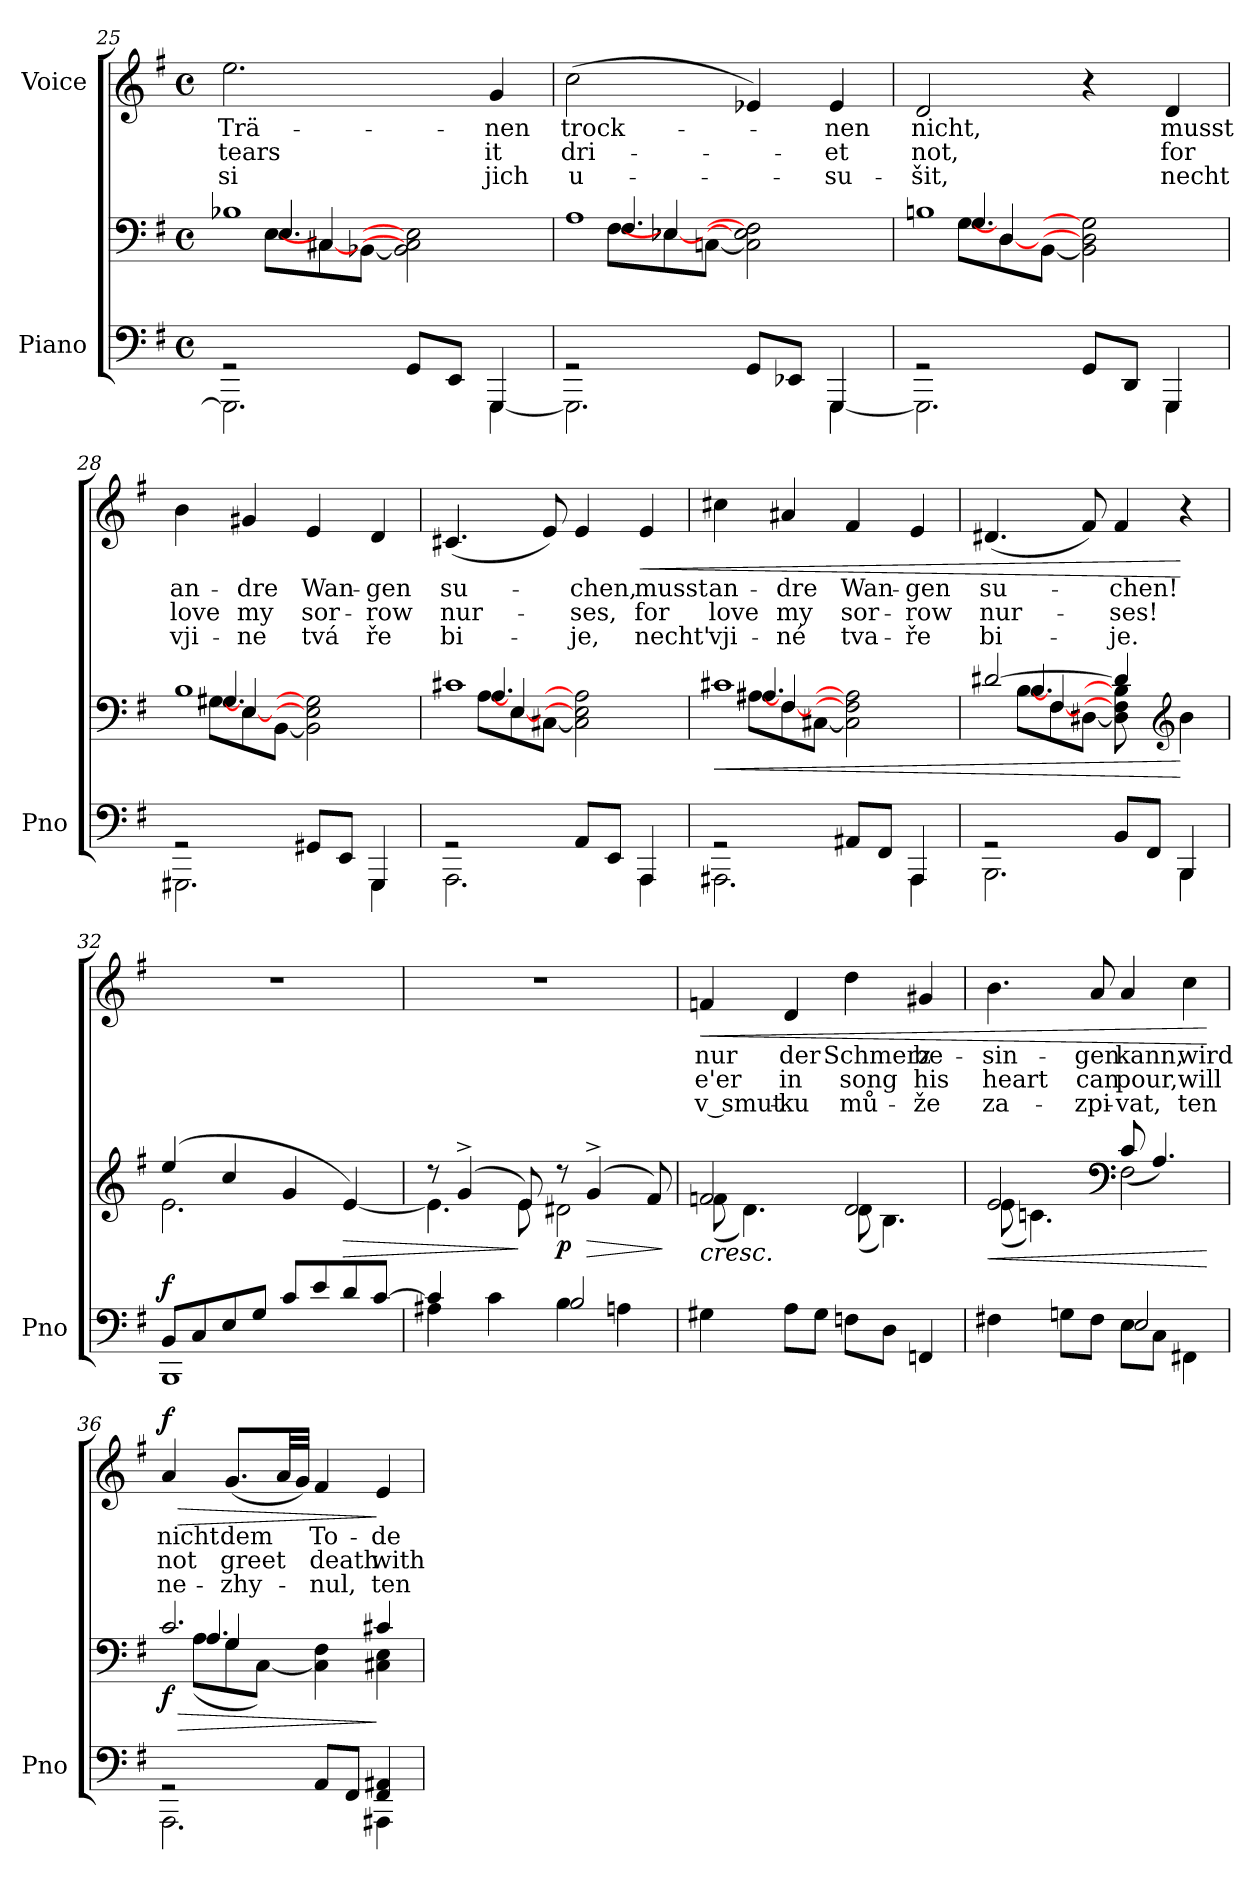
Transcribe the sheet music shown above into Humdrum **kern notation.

**kern	**kern	**dynam	**kern	**text	**text	**text	**dynam
*part2	*part2	*part2	*part1	*part1	*part1	*part1	*part1
*staff3	*staff2	*staff2/3	*staff1	*staff1	*staff1	*staff1	*staff1
*I"Piano	*	*	*I"Voice	*	*	*	*
*I'Pno	*	*	*	*	*	*	*
*clefF4	*clefF4	*	*clefG2	*	*	*	*
*k[f#]	*k[f#]	*	*k[f#]	*	*	*	*
*M4/4	*M4/4	*	*M4/4	*	*	*	*
*met(c)	*met(c)	*	*met(c)	*	*	*	*
=25	=25	=25	=25	=25	=25	=25	=25
*^	*^	*	*	*	*	*	*
*	*	*	*^	*	*	*	*	*	*
*	*	*	*	*^	*	*	*	*	*	*
!	!	!	!	!	!	!	!	!LO:LY:b	!LO:LY:b	!LO:LY:b	!
2rGG	2.GGG\]	1B-X	8ryy	4ryy	8ryy	.	2.ee\	Trä-	tears	-si	.
!	!	!	!LO:N:head=solid	!	!	!	!	!	!	!	!
.	.	.	[8E\L	.	4.E/	.	.	.	.	.	.
.	.	.	[8C#X\	4C#/	.	.	.	.	.	.	.
.	.	.	[8BB-X\J	.	.	.	.	.	.	.	.
8GG/L	.	.	2BB-\] 2C#\] 2E\]	2ryy	2ryy	.	.	.	.	.	.
8EE/J	.	.	.	.	.	.	.	.	.	.	.
!	!	!	!	!	!	!	!	!LO:LY:b	!LO:LY:b	!LO:LY:b	!
4GGG/	[4GGG\	.	.	.	.	.	4g/	-nen	it	jich	.
!!LO:PB:g=z
=26	=26	=26	=26	=26	=26	=26	=26	=26	=26	=26	=26
!	!	!	!	!	!	!	!	!LO:LY:b	!LO:LY:b	!LO:LY:b	!
2rGG	2.GGG\]	1A	8ryy	4ryy	8ryy	.	(>2cc\	trock-	dri-	u-	.
!	!	!	!LO:N:head=solid	!	!	!	!	!	!	!	!
.	.	.	[8F#\L	.	4.F#/	.	.	.	.	.	.
.	.	.	[8E-X\	4E-/	.	.	.	.	.	.	.
.	.	.	[8Cn\J	.	.	.	.	.	.	.	.
8GG/L	.	.	2C\] 2E-\] 2F#\]	2ryy	2ryy	.	4e-X/)	.	.	.	.
8EE-X/J	.	.	.	.	.	.	.	.	.	.	.
!	!	!	!	!	!	!	!	!LO:LY:b	!LO:LY:b	!LO:LY:b	!
4GGG/	[4GGG\	.	.	.	.	.	4e-/	-nen	-et	-su-	.
=27	=27	=27	=27	=27	=27	=27	=27	=27	=27	=27	=27
!	!	!	!	!	!	!	!	!LO:LY:b	!LO:LY:b	!LO:LY:b	!
2rGG	2.GGG\]	1Bn	8ryy	4ryy	8ryy	.	2d/	nicht,	not,	-šit,	.
!	!	!	!LO:N:head=solid	!	!	!	!	!	!	!	!
.	.	.	[8G\L	.	4.G/	.	.	.	.	.	.
.	.	.	[8D\	4D/	.	.	.	.	.	.	.
.	.	.	[8BB\J	.	.	.	.	.	.	.	.
8GG/L	.	.	2BB\] 2D\] 2G\]	2ryy	2ryy	.	4r	.	.	.	.
8DD/J	.	.	.	.	.	.	.	.	.	.	.
!	!	!	!	!	!	!	!	!LO:LY:b	!LO:LY:b	!LO:LY:b	!
4GGG/	4GGG\	.	.	.	.	.	4d/	musst	for	necht	.
=28	=28	=28	=28	=28	=28	=28	=28	=28	=28	=28	=28
!	!	!	!	!	!	!	!	!LO:LY:b	!LO:LY:b	!LO:LY:b	!
2rGG	2.GGG#X\	1B	8ryy	4ryy	8ryy	.	4b\	an-	love	vji-	.
!	!	!	!LO:N:head=solid	!	!	!	!	!	!	!	!
.	.	.	[8G#X\L	.	4.G#/	.	.	.	.	.	.
!	!	!	!	!	!	!	!	!LO:LY:b	!LO:LY:b	!LO:LY:b	!
.	.	.	[8E\	4E/	.	.	4g#X/	-dre	my	-ne	.
.	.	.	[8BB\J	.	.	.	.	.	.	.	.
!	!	!	!	!	!	!	!	!LO:LY:b	!LO:LY:b	!LO:LY:b	!
8GG#X/L	.	.	2BB\] 2E\] 2G#\]	2ryy	2ryy	.	4e/	Wan-	sor-	tvá	.
8EE/J	.	.	.	.	.	.	.	.	.	.	.
!	!	!	!	!	!	!	!	!LO:LY:b	!LO:LY:b	!LO:LY:b	!
4GGG#/	4GGG#\	.	.	.	.	.	4d/	-gen	-row	ře	.
=29	=29	=29	=29	=29	=29	=29	=29	=29	=29	=29	=29
!	!	!	!	!	!	!	!	!LO:LY:b	!LO:LY:b	!LO:LY:b	!
2rGG	2.AAA\	1c#X	8ryy	4ryy	8ryy	.	(<4.c#X/	su-	nur-	bi-	.
!	!	!	!LO:N:head=solid	!	!	!	!	!	!	!	!
.	.	.	[8A\L	.	4.A/	.	.	.	.	.	.
.	.	.	[8E\	4E/	.	.	.	.	.	.	.
.	.	.	[8C#X\J	.	.	.	8e/)	.	.	.	.
!	!	!	!	!	!	!	!	!LO:LY:b	!LO:LY:b	!LO:LY:b	!
8AA/L	.	.	2C#\] 2E\] 2A\]	2ryy	2ryy	.	4e/	-chen,	-ses,	-je,	.
8EE/J	.	.	.	.	.	.	.	.	.	.	.
!	!	!	!	!	!	!	!	!LO:LY:b	!LO:LY:b	!LO:LY:b	!LO:HP:b
4AAA/	4AAA\	.	.	.	.	.	4e/	musst	for	necht'	<
!!LO:PB:g=z
=30	=30	=30	=30	=30	=30	=30	=30	=30	=30	=30	=30
!	!	!	!	!	!	!LO:HP:b	!	!LO:LY:b	!LO:LY:b	!LO:LY:b	!
2rGG	2.AAA#X\	1c#X	8ryy	4ryy	8ryy	<	4cc#X\	an-	love	vji-	.
!	!	!	!LO:N:head=solid	!	!	!	!	!	!	!	!
.	.	.	[8A#X\L	.	4.A#/	.	.	.	.	.	.
!	!	!	!	!	!	!	!	!LO:LY:b	!LO:LY:b	!LO:LY:b	!
.	.	.	[8F#\	4F#/	.	.	4a#X/	-dre	my	-né	.
.	.	.	[8C#X\J	.	.	.	.	.	.	.	.
!	!	!	!	!	!	!	!	!LO:LY:b	!LO:LY:b	!LO:LY:b	!
8AA#X/L	.	.	2C#\] 2F#\] 2A#\]	2ryy	2ryy	.	4f#/	Wan-	sor-	tva-	.
8FF#/J	.	.	.	.	.	.	.	.	.	.	.
!	!	!	!	!	!	!	!	!LO:LY:b	!LO:LY:b	!LO:LY:b	!
4AAA#/	4AAA#\	.	.	.	.	.	4e/	-gen	-row	-ře	.
=31	=31	=31	=31	=31	=31	=31	=31	=31	=31	=31	=31
!	!	!	!	!	!	!	!	!LO:LY:b	!LO:LY:b	!LO:LY:b	!
2rGG	2.BBB\	[2d#X/	8ryy	4ryy	8ryy	.	(<4.d#X/	su-	nur-	bi-	.
!	!	!	!LO:N:head=solid	!	!	!	!	!	!	!	!
.	.	.	[8B\L	.	4.B/	.	.	.	.	.	.
.	.	.	[8F#\	4F#/	.	.	.	.	.	.	.
.	.	.	[8D#X\J	.	.	.	8f#/)	.	.	.	.
!	!	!	!	!	!	!	!	!LO:LY:b	!LO:LY:b	!LO:LY:b	!
8BB/L	.	4d#/]	8D#\] 8F#\] 8B\]	2ryy	2ryy	.	4f#/	-chen!	-ses!	-je.	.
8FF#/J	.	.	4.ryy	.	.	.	.	.	.	.	.
*	*	*clefG2	*	*	*	*	*	*	*	*	*
4BBB/	4BBB\	4b\	.	.	.	[	4r	.	.	.	[
*	*	*	*v	*v	*v	*	*	*	*	*	*
=32	=32	=32	=32	=32	=32	=32	=32	=32	=32
!	!	!	!	!LO:DY:a=2	!	!	!	!	!
8BB/L	1BBB	(>4ee/	2.e\	f	1r	.	.	.	.
8C/	.	.	.	.	.	.	.	.	.
8E/	.	4cc/	.	.	.	.	.	.	.
8G/J	.	.	.	.	.	.	.	.	.
8c/L	.	4g/	.	.	.	.	.	.	.
8e/	.	.	.	.	.	.	.	.	.
!	!	!	!	!LO:HP:b	!	!	!	!	!
8d/	.	[4e/)	4ryy	>	.	.	.	.	.
[8c/J	.	.	.	.	.	.	.	.	.
=33	=33	=33	=33	=33	=33	=33	=33	=33	=33
4A#X\	4c/]	8r	4.e\]	.	1r	.	.	.	.
.	.	(>4g^/	.	.	.	.	.	.	.
4c\	4ryy	.	.	.	.	.	.	.	.
.	.	8e/)	8e\	]	.	.	.	.	.
!	!	!	!	!LO:DY:b	!	!	!	!	!
4B\	2B/	8r	2d#X\	p	.	.	.	.	.
!	!	!	!	!LO:HP:b	!	!	!	!	!
.	.	(>4g^/	.	>	.	.	.	.	.
4An\	.	.	.	.	.	.	.	.	.
.	.	8f#/)	.	.	.	.	.	.	.
*v	*v	*	*	*	*	*	*	*	*
*	*v	*v	*	*	*	*	*	*
.	.	]	.	.	.	.	.
!!LO:LB:g=z
=34	=34	=34	=34	=34	=34	=34	=34
*	*^	*	*	*	*	*	*
!	!LO:TX:b:i:t=cresc.	!	!	!	!	!	!	!
!	!	!	!	!	!LO:LY:b	!LO:LY:b	!LO:LY:b	!LO:HP:b
4G#X\	2fn/	(<8f\	.	4fn/	nur	e'er	v smut-	<
.	.	4.d\)	.	.	.	.	.	.
!	!	!	!	!	!LO:LY:b	!LO:LY:b	!LO:LY:b	!
8A\L	.	.	.	4d/	der	in	-ku	.
8G#\J	.	.	.	.	.	.	.	.
!	!	!	!	!	!LO:LY:b	!LO:LY:b	!LO:LY:b	!
8Fn\L	2d/	(<8d\	.	4dd\	Schmerz	song	mů-	.
8D\J	.	4.B\)	.	.	.	.	.	.
!	!	!	!	!	!LO:LY:b	!LO:LY:b	!LO:LY:b	!
4FFn/	.	.	.	4g#X/	be-	his	-že	.
=35	=35	=35	=35	=35	=35	=35	=35	=35
*^	*	*	*	*	*	*	*	*
!	!	!	!	!LO:HP:b	!	!LO:LY:b	!LO:LY:b	!LO:LY:b	!
4F#X\	2ryy	2e/	(<8e\	<	4.b\	-sin-	heart	za-	.
.	.	.	4.cn\)	.	.	.	.	.	.
8Gn\L	.	.	.	.	.	.	.	.	.
!	!	!	!	!	!	!LO:LY:b	!LO:LY:b	!LO:LY:b	!
8F#\J	.	.	.	.	8a/	-gen	can	-zpi-	.
*	*	*clefF4	*	*	*	*	*	*	*
!	!	!	!	!	!	!LO:LY:b	!LO:LY:b	!LO:LY:b	!
8E\L	2E/	2F#\	(>8c/	.	4a/	kann,	pour,	-vat,	.
8C\J	.	.	4.A/)	.	.	.	.	.	.
!	!	!	!	!	!	!LO:LY:b	!LO:LY:b	!LO:LY:b	!
4FF#X\	.	.	.	.	4cc\	wird	will	ten	.
*v	*v	*	*	*	*	*	*	*	*
*	*v	*v	*	*	*	*	*	*
.	.	[	.	.	.	.	[
=36	=36	=36	=36	=36	=36	=36	=36
*^	*	*	*	*	*	*	*
!	!	!	!LO:HP:b	!	!LO:LY:b	!LO:LY:b	!LO:LY:b	!LO:HP:b
*	*	*^	*	*	*	*	*	*
*	*	*	*^	*	*	*	*	*	*
*	*	*	*	*^	*	*	*	*	*	*
!	!	!	!	!	!	!LO:DY:n=1:b	!	!	!	!	!LO:DY:n=1:a
2rGG	2.AAA\	2.c/	8ryy	8ryy	4ryy	> f	4a/	nicht	not	ne-	> f
!	!	!	!LO:N:head=solid	!	!	!	!	!	!	!	!
.	.	.	(<8A\L	4.A/	.	.	.	.	.	.	.
!	!	!	!	!	!	!	!	!LO:LY:b	!LO:LY:b	!LO:LY:b	!
.	.	.	8G\	.	4G/	.	(<8.g/L	dem	greet	-zhy-	.
.	.	.	[8C\J)	.	.	.	.	.	.	.	.
.	.	.	.	.	.	.	32a/LL	.	.	.	.
.	.	.	.	.	.	.	32g/JJJ)	.	.	.	.
!	!	!	!	!	!	!	!	!LO:LY:b	!LO:LY:b	!LO:LY:b	!
8AA/L	.	.	4C\] 4F#\	2ryy	2ryy	.	4f#/	To-	death	-nul,	.
8FF#/J	.	.	.	.	.	.	.	.	.	.	.
!	!	!	!	!	!	!	!	!LO:LY:b	!LO:LY:b	!LO:LY:b	!
4FF#/ 4AA#X/	4AAA#X\	4c#X/	4C#X\ 4E\	.	.	]	4e/	-de	with	ten	]
*v	*v	*	*	*	*	*	*	*	*	*	*
*	*v	*v	*v	*v	*	*	*	*	*	*
=	=	=	=	=	=	=	=
*-	*-	*-	*-	*-	*-	*-	*-
